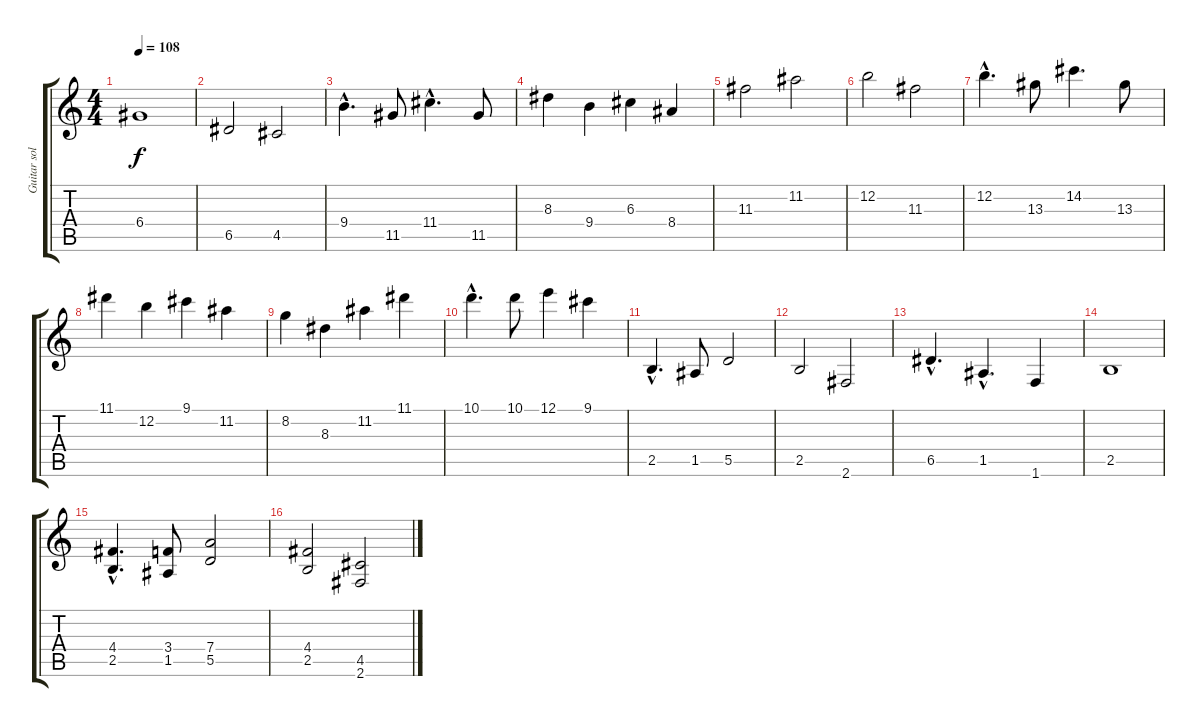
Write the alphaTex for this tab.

\track ("Guitar solo" "Guitar sol") {instrument overdrivenguitar}
\staff {score tabs}
\tuning (E4 B3 G3 D3 A2 E2) {hide}
\ts (4 4)
\tempo 108
\clef g2
\ks c
6.4.1{dy f} |
6.5.2 4.5.2 |
9.4{hac}.4{d} 11.5.8 11.4{hac}.4{d} 11.5.8 |
8.3.4 9.4.4 6.3.4 8.4.4 |
11.3.2 11.2.2 |
12.2.2 11.3.2 |
12.2{hac}.4{d} 13.3.8 14.2.4{d} 13.3.8 |
11.1.4 12.2.4 9.1.4 11.2.4 |
8.2.4 8.3.4 11.2.4 11.1.4 |
10.1{hac}.4{d} 10.1.8 12.1.4 9.1.4 |
2.5{hac}.4{d} 1.5.8 5.5.2 |
2.5.2 2.6.2 |
6.5{hac}.4{d} 1.5{hac}.4{d} 1.6.4 |
2.5.1 |
(4.4{hac} 2.5{hac}).4{d} (3.4 1.5).8 (7.4 5.5).2 |
(4.4 2.5).2 (4.5 2.6).2
